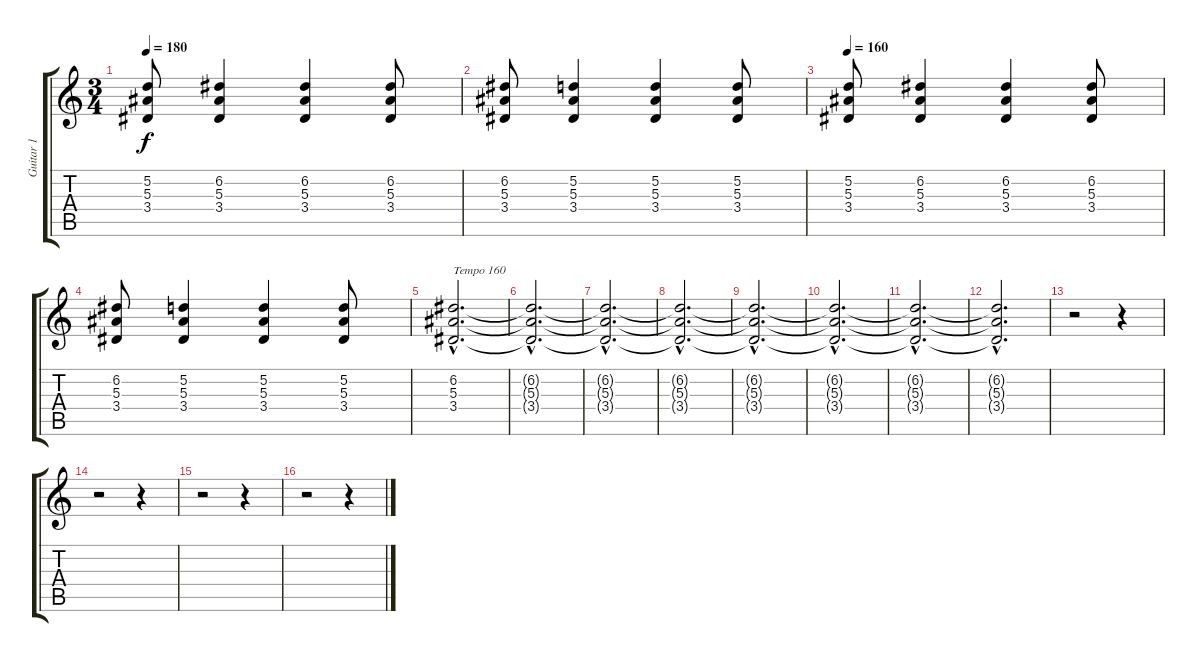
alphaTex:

\track ("Guitar 1" "Guitar 1") {instrument distortionguitar}
\staff {score tabs}
\tuning (D4 A3 F3 C3 G2 C2) {hide}
\ts (3 4)
\tempo 180
\clef g2
\ks c
(5.2 5.3 3.4).8{dy f} (6.2 5.3 3.4).4 (6.2 5.3 3.4).4 (6.2 5.3 3.4).8 |
(6.2 5.3 3.4).8 (5.2 5.3 3.4).4 (5.2 5.3 3.4).4 (5.2 5.3 3.4).8 |
\tempo 160
(5.2 5.3 3.4).8 (6.2 5.3 3.4).4 (6.2 5.3 3.4).4 (6.2 5.3 3.4).8 |
(6.2 5.3 3.4).8 (5.2 5.3 3.4).4 (5.2 5.3 3.4).4 (5.2 5.3 3.4).8 |
(6.2{hac} 5.3{hac} 3.4{hac}).2{d txt "Tempo 160"} |
(6.2{hac t} 5.3{hac t} 3.4{hac t}).2{d} |
(6.2{hac t} 5.3{hac t} 3.4{hac t}).2{d} |
(6.2{hac t} 5.3{hac t} 3.4{hac t}).2{d} |
(6.2{hac t} 5.3{hac t} 3.4{hac t}).2{d volume 0} |
(6.2{hac t} 5.3{hac t} 3.4{hac t}).2{d} |
(6.2{hac t} 5.3{hac t} 3.4{hac t}).2{d} |
(6.2{hac t} 5.3{hac t} 3.4{hac t}).2{d} |
r.2 r.4 |
r.2 r.4 |
r.2 r.4 |
r.2 r.4
